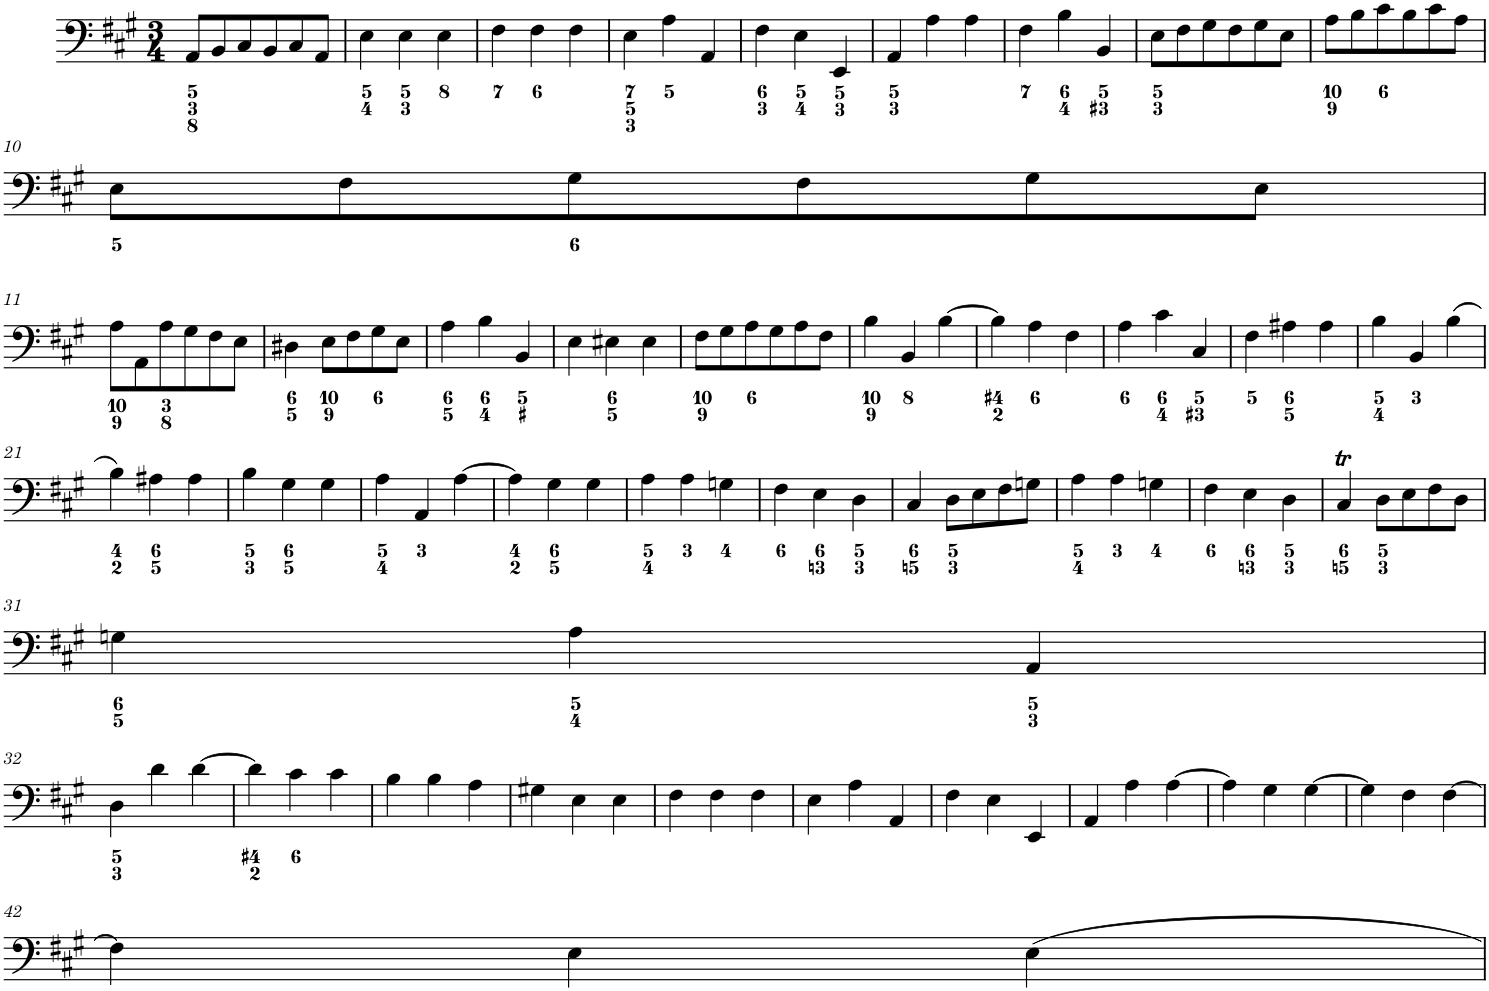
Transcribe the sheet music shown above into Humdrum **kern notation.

**kern
*part1
*staff1
*I"Voice
*I'V
*clefF4
*k[f#c#g#]
*M3/4
=1
8AA/L
8BB/
8C#/
8BB/
8C#/
8AA/J
=2
4E\
4E\
4E\
=3
4F#\
4F#\
4F#\
=4
4E\
4A\
4AA/
=5
4F#\
4E\
4EE/
=6
4AA/
4A\
4A\
=7
4F#\
4B\
4BB/
=8
8E\L
8F#\
8G#\
8F#\
8G#\
8E\J
=9
8A\L
8B\
8c#\
8B\
8c#\
8A\J
!!LO:LB:g=z
=10
8E\L
8F#\
8G#\
8F#\
8G#\
8E\J
!!LO:LB:g=z
=11
8A\L
8AA\
8A\
8G#\
8F#\
8E\J
=12
4D#X\
8E\L
8F#\
8G#\
8E\J
=13
4A\
4B\
4BB/
=14
4E\
4E#X\
4E#\
=15
8F#\L
8G#\
8A\
8G#\
8A\
8F#\J
=16
4B\
4BB/
[>4B\
=17
4B\]
4A\
4F#\
=18
4A\
4c#\
4C#/
=19
4F#\
4A#X\
4A#\
=20
4B\
4BB/
(>4B\
!!LO:LB:g=z
=21
4B\)
4A#X\
4A#\
=22
4B\
4G#\
4G#\
=23
4A\
4AA/
[>4A\
=24
4A\]
4G#\
4G#\
=25
4A\
4A\
4Gn\
=26
4F#\
4E\
4D\
=27
4C#/
8D\L
8E\
8F#\
8Gn\J
=28
4A\
4A\
4Gn\
=29
4F#\
4E\
4D\
=30
4C#t/
8D\L
8E\
8F#\
8D\J
!!LO:LB:g=z
=31
4Gn\
4A\
4AA/
!!LO:LB:g=z
=32
4D\
4d\
[>4d\
=33
4d\]
4c#\
4c#\
=34
4B\
4B\
4A\
=35
4G#X\
4E\
4E\
=36
4F#\
4F#\
4F#\
=37
4E\
4A\
4AA/
=38
4F#\
4E\
4EE/
=39
4AA/
4A\
[>4A\
=40
4A\]
4G#\
[>4G#\
=41
4G#\]
4F#\
[>4F#\
!!LO:LB:g=z
=42
4F#\]
4E\
4E\
=
*-
